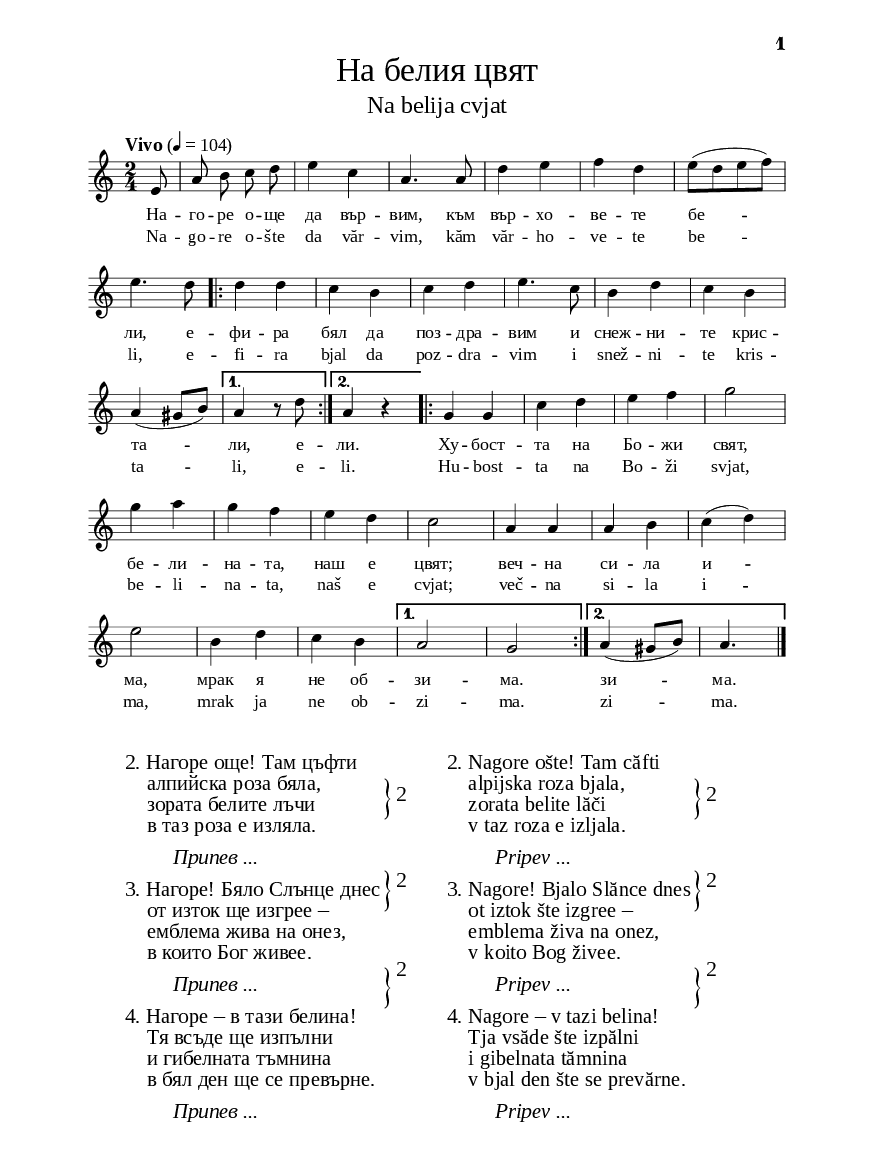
\version "2.24.3"

% include paper part and global functions
\include "include/globals.ily"

"rightBraces058" = \markup {
  \column {
    % repeat braces
    \translate #'(0 . -4.1 )
    \right-brace #20

    \translate #'(0 . -9.9 )
    \right-brace #20

    \translate #'(0 . -10.5 )
    \right-brace #20

  }
  \column {
    % repeat numbers
    \translate #'(0 . -4.5 )
    2
    \translate #'(0 . -11.8 )
    2

    \translate #'(0 . -12.2 )
    2

  }
}

"rightBraces059" = \markup {
  \column {
    % repeat braces
    \translate #'(0 . -8.3 )
    \right-brace #20


  }
  \column {
    % repeat numbers
    \translate #'(0 . -9.2 )
    2
  }
}

\bookpart {
  \label #'ref058
  \tocItem \markup "На белия цвят – Na belija cvjat"
  \include "include/bookpart-paper.ily"
  \score {
    \include "include/score-layout.ily"

    \new Voice \absolute {
      \clef treble
      \key a \minor
      \time 2/4
      \tempoFunc "Vivo" 4 "104"

      \autoBeamOff
      \partial 8

      e'8 | a'8  b'8 c''8 d''8 | e''4 c''4 | a'4. a'8 | d''4 e''4 | f''4 d''4 | e''8 ([ d''8 e''8 f''8 ]) | \break
      e''4. d''8 \repeat volta 2 {
        | d''4 d''4 |  c''4 b'4 |  c''4 d''4 |  e''4. c''8 |  b'4 d''4 | c''4 b'4 | \break
        a'4 ( gis'8 [b'8]) |
      } \alternative { { a'4 r8 d''8 } {  a'4 r4 } }
      \repeat volta 2 {
        | g'4 g'4 | c''4 d''4 | e''4 f''4 | g''2\break
        | g''4 a''4 |  g''4 f''4 |  e''4 d''4 |  c''2 | a'4 a'4 | a'4 b'4 | c''4 ( d''4 ) | \break
        e''2 | b'4 d''4| c''4 b'4 |
      } \alternative { { a'2 | g'2  }  {   a'4 (gis'8[b'8])  | a'4. \bar "|." \break } }
    }

    \addlyrics {
      На -- го -- ре о -- ще да вър -- вим, към вър -- хо -- ве -- те бе --
      ли, е -- фи -- ра бял да поз -- дра -- вим и снеж -- ни -- те крис --
      та -- ли, е -- ли. Ху -- бост -- та на Бо -- жи свят,
      бе -- ли -- на -- та, наш е цвят;  веч -- на си -- ла и --
      ма, мрак я не об -- зи -- ма. зи -- ма.
    }


    \addlyrics {
      Na -- go -- re o -- šte da văr -- vim, kăm văr -- ho -- ve -- te be --
      li, e -- fi -- ra bjal da poz -- dra -- vim i snež -- ni -- te kris --
      ta -- li, e -- li. Hu -- bost -- ta na Bo -- ži svjat,
      be -- li -- na -- ta, naš e cvjat;  več -- na si -- la i --
      ma, mrak ja ne ob -- zi -- ma. zi -- ma.
    }
    \header {
      title = \titleFunc "На белия цвят" "Na belija cvjat"
    }

    \midi{}

  } % score


  \markup \empty-two

  \markup \abs-fontsize #10 {
    \hspace #5
    \override #`(baseline-skip . ,bgCoupletBaselineSkip)
    \column {


      \line {   2. Нагоре още! Там цъфти }
      \line {   "   " алпийска роза бяла, }
      \line {   "   " зората белите лъчи }
      \line {   "   " в таз роза е изляла. }
      \vspace #0.5

      \line { "        " \italic {Припев ... } }
      \vspace #0.5


      \line {  3. Нагоре! Бяло Слънце днес }

      \line {   "   "от изток ще изгрее  – }

      \line {   "   "емблема жива на онез,}

      \line {   "   "в които Бог живее.}
      \vspace #0.5
      \line { "        " \italic {Припев ... } }

      \vspace #0.5
      \line {   4. Нагоре – в тази белина!}

      \line {   "   "Тя всъде ще изпълни}

      \line {   "   "и гибелната тъмнина}

      \line {   "   "в бял ден ще се превърне.}

      \vspace #0.5

      \line { "        " \italic {Припев ... } }



    }    \"rightBraces058"


    \hspace #5
    \override #`(baseline-skip . ,bgCoupletBaselineSkip)
    \column {

      \line {   2. Nagore ošte! Tam căfti }
      \line {   "   " alpijska roza bjala, }
      \line {   "   " zorata belite lăči }
      \line {   "   " v taz roza e izljala. }
      \vspace #0.5

      \line { "        " \italic {Pripev ... } }
      \vspace #0.5


      \line {  3. Nagore! Bjalo Slănce dnes }

      \line {   "   "ot iztok šte izgree  – }

      \line {   "   "emblema živa na onez,}

      \line {   "   "v koito Bog živee.}
      \vspace #0.5
      \line { "        " \italic {Pripev ... } }

      \vspace #0.5
      \line {   4. Nagore – v tazi belina!}

      \line {   "   "Tja vsăde šte izpălni}

      \line {   "   "i gibelnata tămnina}

      \line {   "   "v bjal den šte se prevărne.}

      \vspace #0.5

      \line { "        " \italic {Pripev ... } }


    }   \"rightBraces058" %column
  } % markup

  \pageBreak


  \markup \abs-fontsize #10 {
    \hspace #5
    \override #`(baseline-skip . ,bgCoupletBaselineSkip)
    \column {




      \line {   5. Земята ще разхубавим,}

      \line {   "   "на Рай ще я направим;}

      \line {   "   "Небето ще развеселим}

      \line {   "   "и Бога ще прославим.}
      \vspace #0.5
      \line { "        " \italic {Припев ... } }
    }      \"rightBraces059"

    \hspace #5
    \override #`(baseline-skip . ,bgCoupletBaselineSkip)
    \column {

      \line {   5. Zemjata šte razhubavim,}

      \line {   "   "na Raj šte ja napravim;}

      \line {   "   "Nebeto šte razveselim}

      \line {   "   "i Boga šte proslavim.}
      \vspace #0.5
      \line { "        " \italic {Pripev ... } }



    }    \"rightBraces059"
  } % markup

  % include foreign translation(s) of the song
  \markup \empty-two
  \version "2.24.4"

\markup \fill-line { \fontsize #deTitleFontSize "An die weiße Farbe" }
\markup \null
\markup \null
\markup \abs-fontsize #10 {
   \hspace #25
  \override #`(baseline-skip . ,deCoupletBaselineSkip)

  \column {
    \line { 1. Hinauf, steigen wir immer weiter}

    \line { "   "zu den weißen Gipfeln,}

    \line { "   "grüßen wir den weißen Äther}

    \line { "   "und die Schneekristalle.}

     \vspace #0.5

    \line { "      " \italic { Refrain }:}
    \line { "      "Die Schönheit der göttlichen Welt,}

    \line { "      "das Weiße, unsere Farbe  –}

    \line { "      "hat ewige Kraft,}

    \line { "      "die Finsternis ergreift sie nicht.}
    \vspace #0.5
    \line { 2. Hinauf immer weiter! Dort blüht }

    \line { "   "die weiße Alpenrose,}

    \line { "   "die Morgenröte ergoss  }

    \line { "   "  die weiße Farbe in diese Rose. }

     \vspace #0.5

    \line { "      " \italic { Refrain } ... }

    \vspace #0.5

    \line { 3. Hinauf! Eine weiße Sonne wird heute}

    \line { "   " von Osten aufgehen  –}

    \line { "   " das lebendige Emblem für jene,}

    \line { "   " in denen Gott lebt.}

     \vspace #0.5

    \line { "      " \italic { Refrain } ... }

    \vspace #0.5

    \line { 4. Hinauf – in dieses Weiß!}

    \line { "   " Es wird alles ausfüllen}

    \line { "   " und die tödliche Dunkelheit}

    \line { "   " in weißen Tag verwandeln.}

     \vspace #0.5

    \line { "      " \italic { Refrain } ... }

    \vspace #0.5
    \line { 5. Wir werden die Erde verschönern,}

    \line { "   " wir werden sie zum Paradies machen;}

    \line { "   " wir werden den Himmel erfreuen}

    \line { "   " und Gott lobpreisen. }

   \vspace #0.5

    \line { "      " \italic { Refrain } ... }


  }

}


} % bookpart
